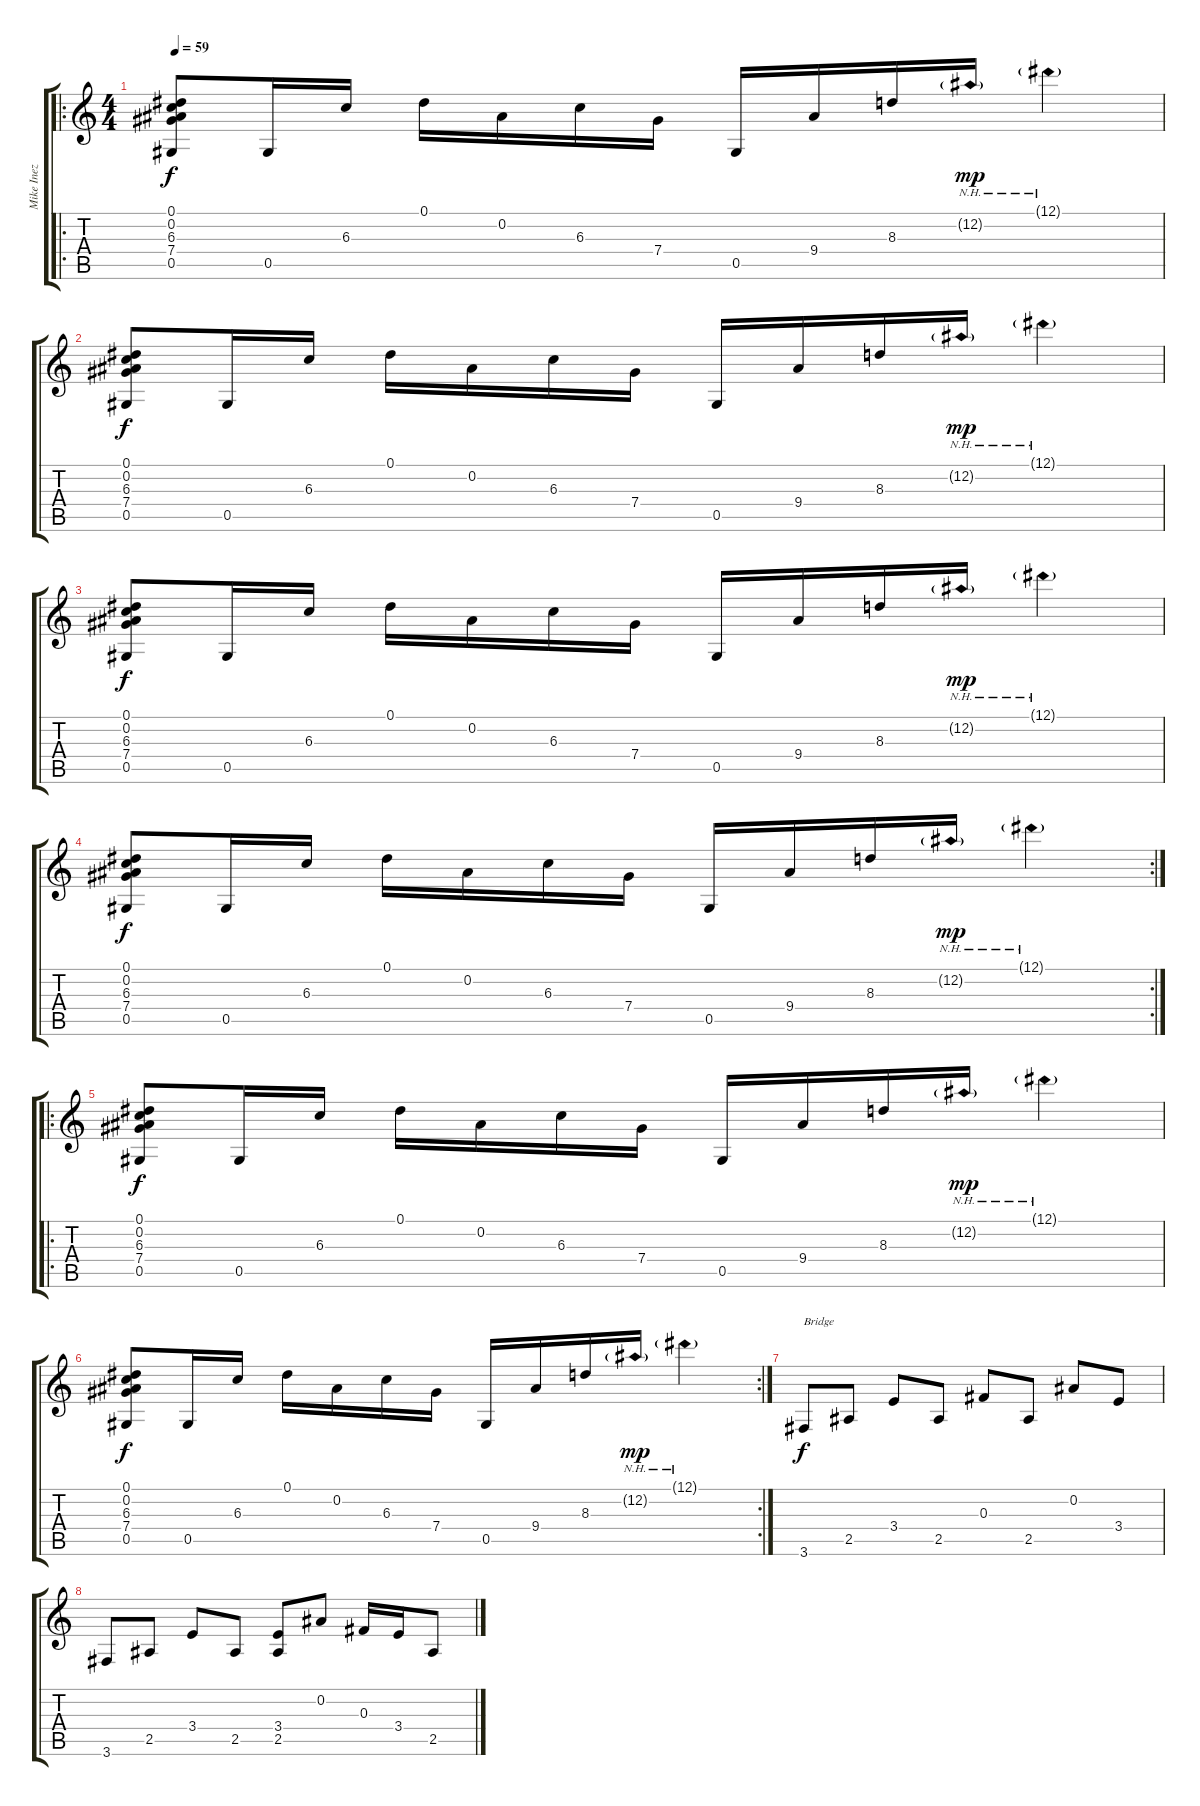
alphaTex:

\track ("Mike Inez" "Mike Inez") {instrument acousticguitarsteel}
\staff {score tabs}
\tuning (Eb4 Bb3 Gb3 Db3 Ab2 Eb2) {hide}
\ro
\ts (4 4)
\tempo 59
\clef g2
\ks c
(0.1 0.2 6.3 7.4 0.5).8{dy f} 0.5.16 6.3.16 0.1.16 0.2.16 6.3.16 7.4.16 0.5.16 9.4.16 8.3.16 12.2{nh g}.16{dy mp} 12.1{nh g}.4 |
(0.1 0.2 6.3 7.4 0.5).8{dy f} 0.5.16 6.3.16 0.1.16 0.2.16 6.3.16 7.4.16 0.5.16 9.4.16 8.3.16 12.2{nh g}.16{dy mp} 12.1{nh g}.4 |
(0.1 0.2 6.3 7.4 0.5).8{dy f} 0.5.16 6.3.16 0.1.16 0.2.16 6.3.16 7.4.16 0.5.16 9.4.16 8.3.16 12.2{nh g}.16{dy mp} 12.1{nh g}.4 |
\rc 2
(0.1 0.2 6.3 7.4 0.5).8{dy f} 0.5.16 6.3.16 0.1.16 0.2.16 6.3.16 7.4.16 0.5.16 9.4.16 8.3.16 12.2{nh g}.16{dy mp} 12.1{nh g}.4 |
\ro
(0.1 0.2 6.3 7.4 0.5).8{dy f} 0.5.16 6.3.16 0.1.16 0.2.16 6.3.16 7.4.16 0.5.16 9.4.16 8.3.16 12.2{nh g}.16{dy mp} 12.1{nh g}.4 |
\rc 2
(0.1 0.2 6.3 7.4 0.5).8{dy f} 0.5.16 6.3.16 0.1.16 0.2.16 6.3.16 7.4.16 0.5.16 9.4.16 8.3.16 12.2{nh g}.16{dy mp} 12.1{nh g}.4 |
3.6.8{txt "Bridge" dy f} 2.5.8 3.4.8 2.5.8 0.3.8 2.5.8 0.2.8 3.4.8 |
3.6.8 2.5.8 3.4.8 2.5.8 (3.4 2.5).8 0.2.8 0.3.16 3.4.16 2.5.8
